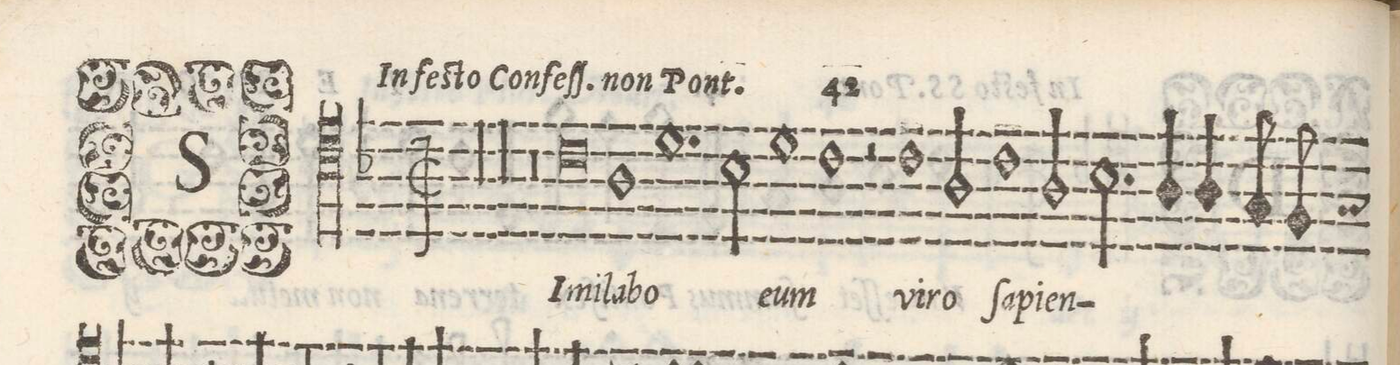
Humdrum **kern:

**kern	**text
*I"TENOR	*
*clefC4	*
*k[b-]	*
*met(C|)	*
*M2/1	*
00r	.
=2-	=2-
=3-	=3-
00r	.
=4-	=4-
=5-	=5-
0r	.
=6-	=6-
0c	SI-
=7-	=7-
1A	-mi-
1.d	-la-
=8-	=8-
2B-\	-bo
1d	e-
=9-	=9-
1c	-um
2r	.
1c\	vi-
=10-	=10-
2A/	-ro
1c	ſa-
=11-	=11-
2A/	-pi-
2.B-\	-en-
4A/	.
4A/	.
8G/	.
8F/	.
*custos:G	*
=12-	=12-
*-	*-
